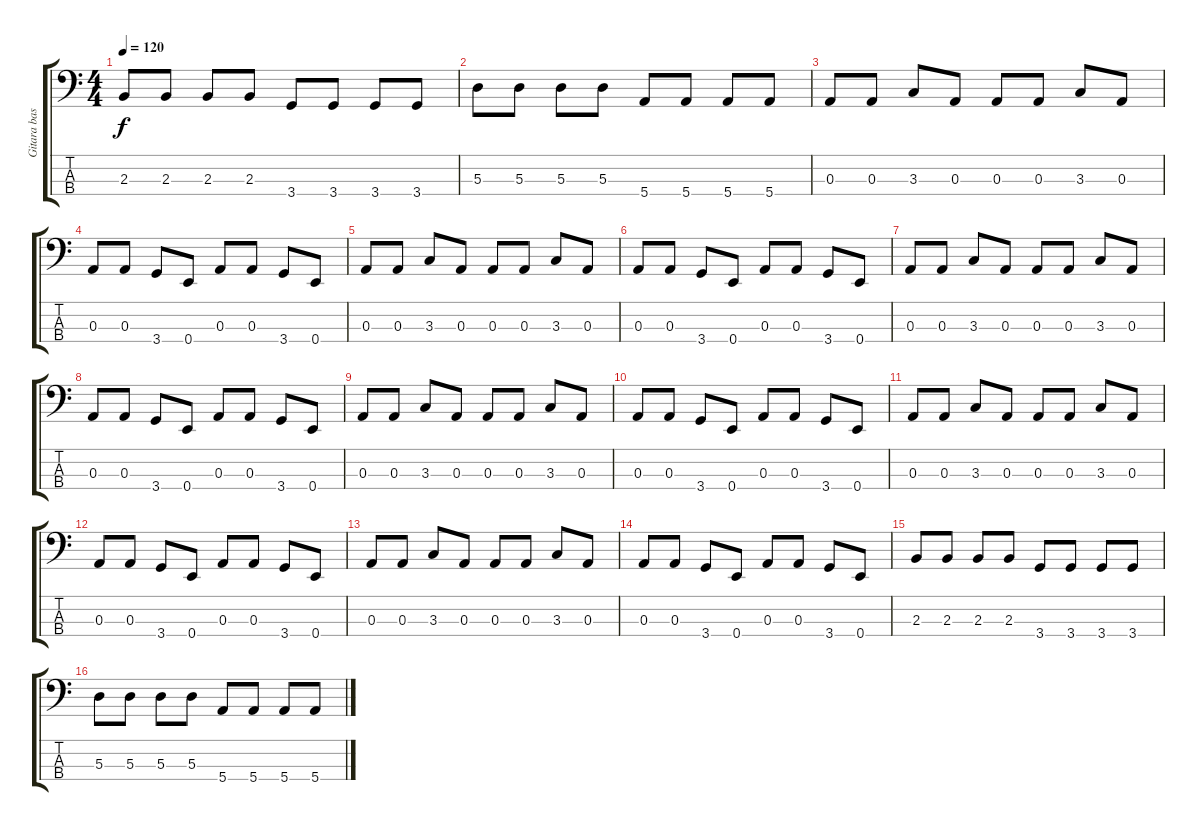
\track ("Gitara basowa" "Gitara bas") {instrument electricbassfinger}
\staff {score tabs}
\tuning (G2 D2 A1 E1) {hide}
\ts (4 4)
\tempo 120
\clef f4
\ks c
2.3.8{dy f} 2.3.8 2.3.8 2.3.8 3.4.8 3.4.8 3.4.8 3.4.8 |
5.3.8 5.3.8 5.3.8 5.3.8 5.4.8 5.4.8 5.4.8 5.4.8 |
0.3.8 0.3.8 3.3.8 0.3.8 0.3.8 0.3.8 3.3.8 0.3.8 |
0.3.8 0.3.8 3.4.8 0.4.8 0.3.8 0.3.8 3.4.8 0.4.8 |
0.3.8 0.3.8 3.3.8 0.3.8 0.3.8 0.3.8 3.3.8 0.3.8 |
0.3.8 0.3.8 3.4.8 0.4.8 0.3.8 0.3.8 3.4.8 0.4.8 |
0.3.8 0.3.8 3.3.8 0.3.8 0.3.8 0.3.8 3.3.8 0.3.8 |
0.3.8 0.3.8 3.4.8 0.4.8 0.3.8 0.3.8 3.4.8 0.4.8 |
0.3.8 0.3.8 3.3.8 0.3.8 0.3.8 0.3.8 3.3.8 0.3.8 |
0.3.8 0.3.8 3.4.8 0.4.8 0.3.8 0.3.8 3.4.8 0.4.8 |
0.3.8 0.3.8 3.3.8 0.3.8 0.3.8 0.3.8 3.3.8 0.3.8 |
0.3.8 0.3.8 3.4.8 0.4.8 0.3.8 0.3.8 3.4.8 0.4.8 |
0.3.8 0.3.8 3.3.8 0.3.8 0.3.8 0.3.8 3.3.8 0.3.8 |
0.3.8 0.3.8 3.4.8 0.4.8 0.3.8 0.3.8 3.4.8 0.4.8 |
2.3.8 2.3.8 2.3.8 2.3.8 3.4.8 3.4.8 3.4.8 3.4.8 |
5.3.8 5.3.8 5.3.8 5.3.8 5.4.8 5.4.8 5.4.8 5.4.8
